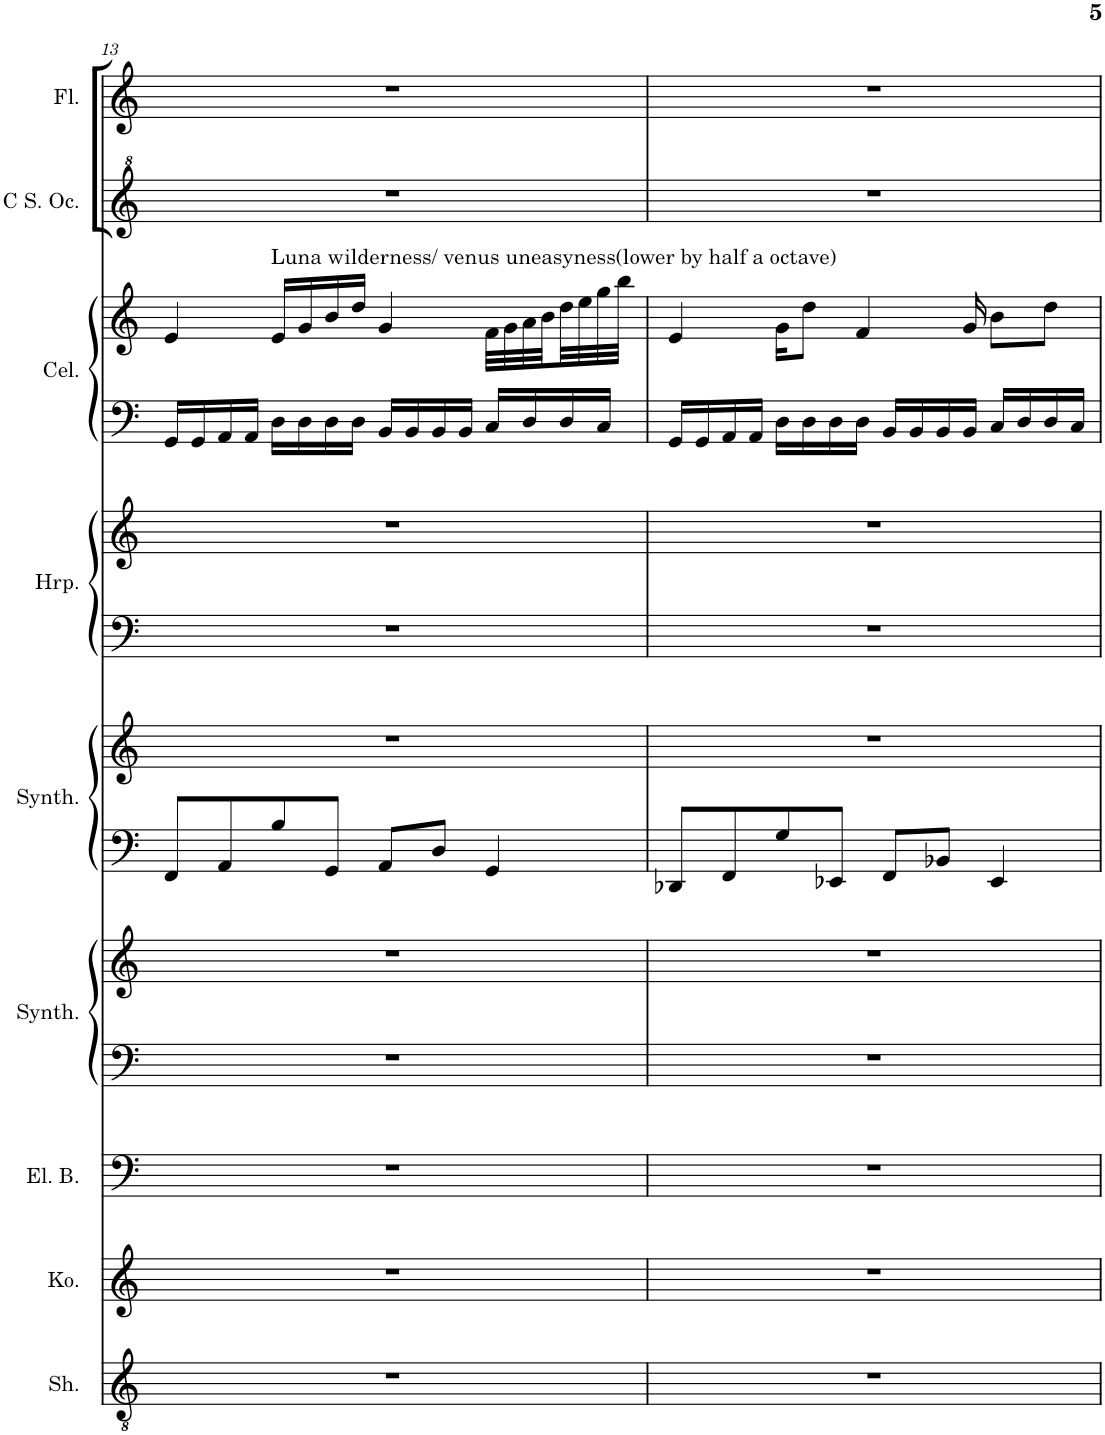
**kern	**kern	**kern	**kern	**kern	**kern	**kern	**kern	**kern	**kern	**kern	**kern	**kern
*part9	*part8	*part7	*part6	*part6	*part5	*part5	*part4	*part4	*part3	*part3	*part2	*part1
*staff13	*staff12	*staff11	*staff10	*staff9	*staff8	*staff7	*staff6	*staff5	*staff4	*staff3	*staff2	*staff1
*I"Shamisen	*I"Koto	*I"5-str. Electric Bass	*I"Square Synthesizer	*	*I"Crystal Synthesizer	*	*I"Harp	*	*I"Celesta	*	*I"C Soprano Ocarina	*I"Flute
*I'Sh.	*I'Ko.	*I'El. B.	*I'Synth.	*	*I'Synth.	*	*I'Hrp.	*	*I'Cel.	*	*I'C S. Oc.	*I'Fl.
!!LO:PB:g=z
*clefGv2	*clefG2	*clefF4	*clefF4	*clefG2	*clefF4	*clefG2	*clefF4	*clefG2	*clefF4	*clefG2	*clefG^2	*clefG2
*	*	*Trd7c12	*	*	*	*	*	*	*Trd-7c-12	*Trd-7c-12	*	*
*k[]	*k[]	*k[]	*k[]	*k[]	*k[]	*k[]	*k[]	*k[]	*k[]	*k[]	*k[]	*k[]
*M4/4	*M4/4	*M4/4	*M4/4	*M4/4	*M4/4	*M4/4	*M4/4	*M4/4	*M4/4	*M4/4	*M4/4	*M4/4
=13	=13	=13	=13	=13	=13	=13	=13	=13	=13	=13	=13	=13
1r	1r	1r	1r	1r	8FF/L	1r	1r	1r	16GG/LL	4e/	1r	1r
.	.	.	.	.	.	.	.	.	16GG/	.	.	.
.	.	.	.	.	8AA/	.	.	.	16AA/	.	.	.
.	.	.	.	.	.	.	.	.	16AA/JJ	.	.	.
!	!	!	!	!	!	!	!	!	!	!LO:TX:a:t=Luna wilderness/ venus uneasyness(lower by half a octave)	!	!
.	.	.	.	.	8B/	.	.	.	16D\LL	16e/LL	.	.
.	.	.	.	.	.	.	.	.	16D\	16g/	.	.
.	.	.	.	.	8GG/J	.	.	.	16D\	16b/	.	.
.	.	.	.	.	.	.	.	.	16D\JJ	16dd/JJ	.	.
.	.	.	.	.	8AA/L	.	.	.	16BB/LL	4g/	.	.
.	.	.	.	.	.	.	.	.	16BB/	.	.	.
.	.	.	.	.	8D/J	.	.	.	16BB/	.	.	.
.	.	.	.	.	.	.	.	.	16BB/JJ	.	.	.
.	.	.	.	.	4GG/	.	.	.	16C/LL	32f\LLL	.	.
.	.	.	.	.	.	.	.	.	.	32g\	.	.
.	.	.	.	.	.	.	.	.	16D/	32a\	.	.
.	.	.	.	.	.	.	.	.	.	32b\	.	.
.	.	.	.	.	.	.	.	.	16D/	32dd\	.	.
.	.	.	.	.	.	.	.	.	.	32ee\	.	.
.	.	.	.	.	.	.	.	.	16C/JJ	32gg\	.	.
.	.	.	.	.	.	.	.	.	.	32bb\JJJ	.	.
=14	=14	=14	=14	=14	=14	=14	=14	=14	=14	=14	=14	=14
1r	1r	1r	1r	1r	8DD-X/L	1r	1r	1r	16GG/LL	4e/	1r	1r
.	.	.	.	.	.	.	.	.	16GG/	.	.	.
.	.	.	.	.	8FF/	.	.	.	16AA/	.	.	.
.	.	.	.	.	.	.	.	.	16AA/JJ	.	.	.
.	.	.	.	.	8G/	.	.	.	16D\LL	16g\KL	.	.
.	.	.	.	.	.	.	.	.	16D\	8dd\J	.	.
.	.	.	.	.	8EE-X/J	.	.	.	16D\	.	.	.
.	.	.	.	.	.	.	.	.	16D\JJ	4f/	.	.
.	.	.	.	.	8FF/L	.	.	.	16BB/LL	.	.	.
.	.	.	.	.	.	.	.	.	16BB/	.	.	.
.	.	.	.	.	8BB-X/J	.	.	.	16BB/	.	.	.
.	.	.	.	.	.	.	.	.	16BB/JJ	16g/	.	.
.	.	.	.	.	4EE-/	.	.	.	16C/LL	8b\L	.	.
.	.	.	.	.	.	.	.	.	16D/	.	.	.
.	.	.	.	.	.	.	.	.	16D/	8dd\J	.	.
.	.	.	.	.	.	.	.	.	16C/JJ	.	.	.
=	=	=	=	=	=	=	=	=	=	=	=	=
*-	*-	*-	*-	*-	*-	*-	*-	*-	*-	*-	*-	*-
